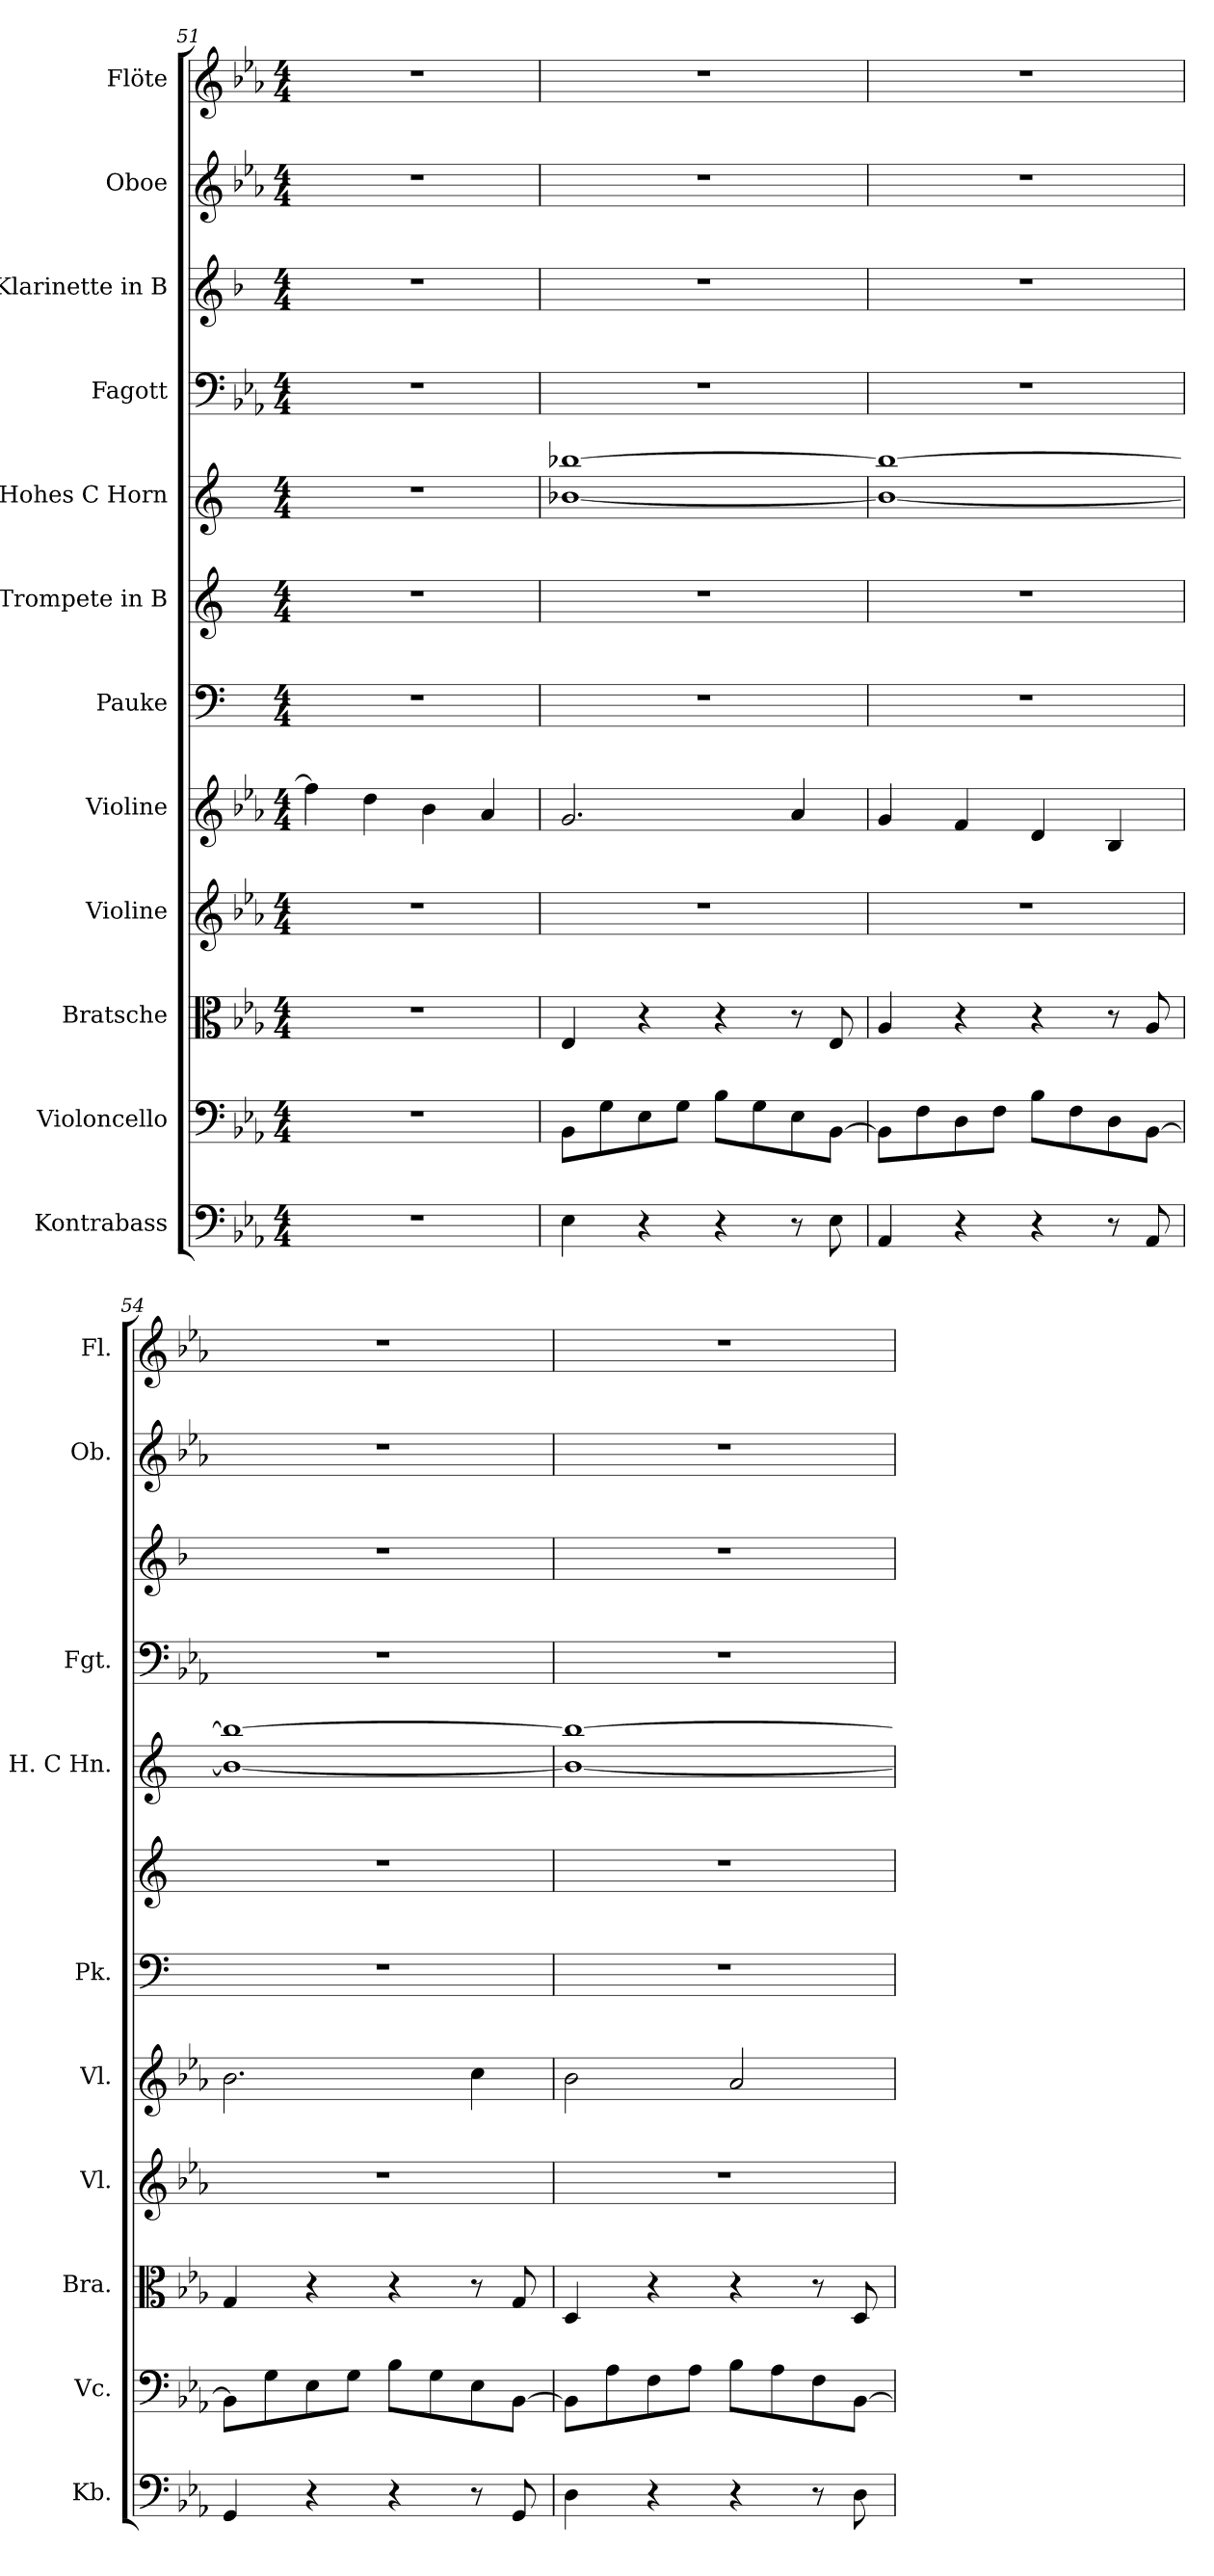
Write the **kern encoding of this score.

**kern	**kern	**kern	**kern	**kern	**kern	**kern	**kern	**kern	**kern	**kern	**kern
*part12	*part11	*part10	*part9	*part8	*part7	*part6	*part5	*part4	*part3	*part2	*part1
*staff12	*staff11	*staff10	*staff9	*staff8	*staff7	*staff6	*staff5	*staff4	*staff3	*staff2	*staff1
*I"Kontrabass	*I"Violoncello	*I"Bratsche	*I"Violine	*I"Violine	*I"Pauke	*I"Trompete in B	*I"Hohes C Horn	*I"Fagott	*I"Klarinette in B	*I"Oboe	*I"Flöte
*I'Kb.	*I'Vc.	*I'Bra.	*I'Vl.	*I'Vl.	*I'Pk.	*	*I'H. C Hn.	*I'Fgt.	*	*I'Ob.	*I'Fl.
*clefF4	*clefF4	*clefC3	*clefG2	*clefG2	*clefF4	*clefG2	*clefG2	*clefF4	*clefG2	*clefG2	*clefG2
*ITrd7c12	*	*	*	*	*	*ITrd1c2	*ITrd7c12	*	*ITrd1c2	*	*
*k[b-e-a-]	*k[b-e-a-]	*k[b-e-a-]	*k[b-e-a-]	*k[b-e-a-]	*k[]	*k[b-e-]	*k[]	*k[b-e-a-]	*k[b-e-a-]	*k[b-e-a-]	*k[b-e-a-]
*M4/4	*M4/4	*M4/4	*M4/4	*M4/4	*M4/4	*M4/4	*M4/4	*M4/4	*M4/4	*M4/4	*M4/4
=51	=51	=51	=51	=51	=51	=51	=51	=51	=51	=51	=51
1r	1r	1r	1r	4ff\]	1r	1r	1r	1r	1r	1r	1r
.	.	.	.	4dd\	.	.	.	.	.	.	.
.	.	.	.	4b-\	.	.	.	.	.	.	.
.	.	.	.	4a-/	.	.	.	.	.	.	.
=52	=52	=52	=52	=52	=52	=52	=52	=52	=52	=52	=52
4EE-\	8BB-\L	4E-/	1r	2.g/	1r	1r	[1B-X [1b-X	1r	1r	1r	1r
.	8G\	.	.	.	.	.	.	.	.	.	.
4r	8E-\	4r	.	.	.	.	.	.	.	.	.
.	8G\J	.	.	.	.	.	.	.	.	.	.
4r	8B-\L	4r	.	.	.	.	.	.	.	.	.
.	8G\	.	.	.	.	.	.	.	.	.	.
8r	8E-\	8r	.	4a-/	.	.	.	.	.	.	.
8EE-\	[8BB-\J	8E-/	.	.	.	.	.	.	.	.	.
!!LO:PB:g=z
=53	=53	=53	=53	=53	=53	=53	=53	=53	=53	=53	=53
4AAA-/	8BB-\L]	4A-/	1r	4g/	1r	1r	1B-_ 1b-_	1r	1r	1r	1r
.	8F\	.	.	.	.	.	.	.	.	.	.
4r	8D\	4r	.	4f/	.	.	.	.	.	.	.
.	8F\J	.	.	.	.	.	.	.	.	.	.
4r	8B-\L	4r	.	4d/	.	.	.	.	.	.	.
.	8F\	.	.	.	.	.	.	.	.	.	.
8r	8D\	8r	.	4B-/	.	.	.	.	.	.	.
8AAA-/	[8BB-\J	8A-/	.	.	.	.	.	.	.	.	.
=54	=54	=54	=54	=54	=54	=54	=54	=54	=54	=54	=54
4GGG/	8BB-\L]	4G/	1r	2.b-\	1r	1r	1B-_ 1b-_	1r	1r	1r	1r
.	8G\	.	.	.	.	.	.	.	.	.	.
4r	8E-\	4r	.	.	.	.	.	.	.	.	.
.	8G\J	.	.	.	.	.	.	.	.	.	.
4r	8B-\L	4r	.	.	.	.	.	.	.	.	.
.	8G\	.	.	.	.	.	.	.	.	.	.
8r	8E-\	8r	.	4cc\	.	.	.	.	.	.	.
8GGG/	[8BB-\J	8G/	.	.	.	.	.	.	.	.	.
=55	=55	=55	=55	=55	=55	=55	=55	=55	=55	=55	=55
4DD\	8BB-\L]	4D/	1r	2b-\	1r	1r	1B-_ 1b-_	1r	1r	1r	1r
.	8A-\	.	.	.	.	.	.	.	.	.	.
4r	8F\	4r	.	.	.	.	.	.	.	.	.
.	8A-\J	.	.	.	.	.	.	.	.	.	.
4r	8B-\L	4r	.	2a-/	.	.	.	.	.	.	.
.	8A-\	.	.	.	.	.	.	.	.	.	.
8r	8F\	8r	.	.	.	.	.	.	.	.	.
8DD\	[8BB-\J	8D/	.	.	.	.	.	.	.	.	.
=	=	=	=	=	=	=	=	=	=	=	=
*-	*-	*-	*-	*-	*-	*-	*-	*-	*-	*-	*-
